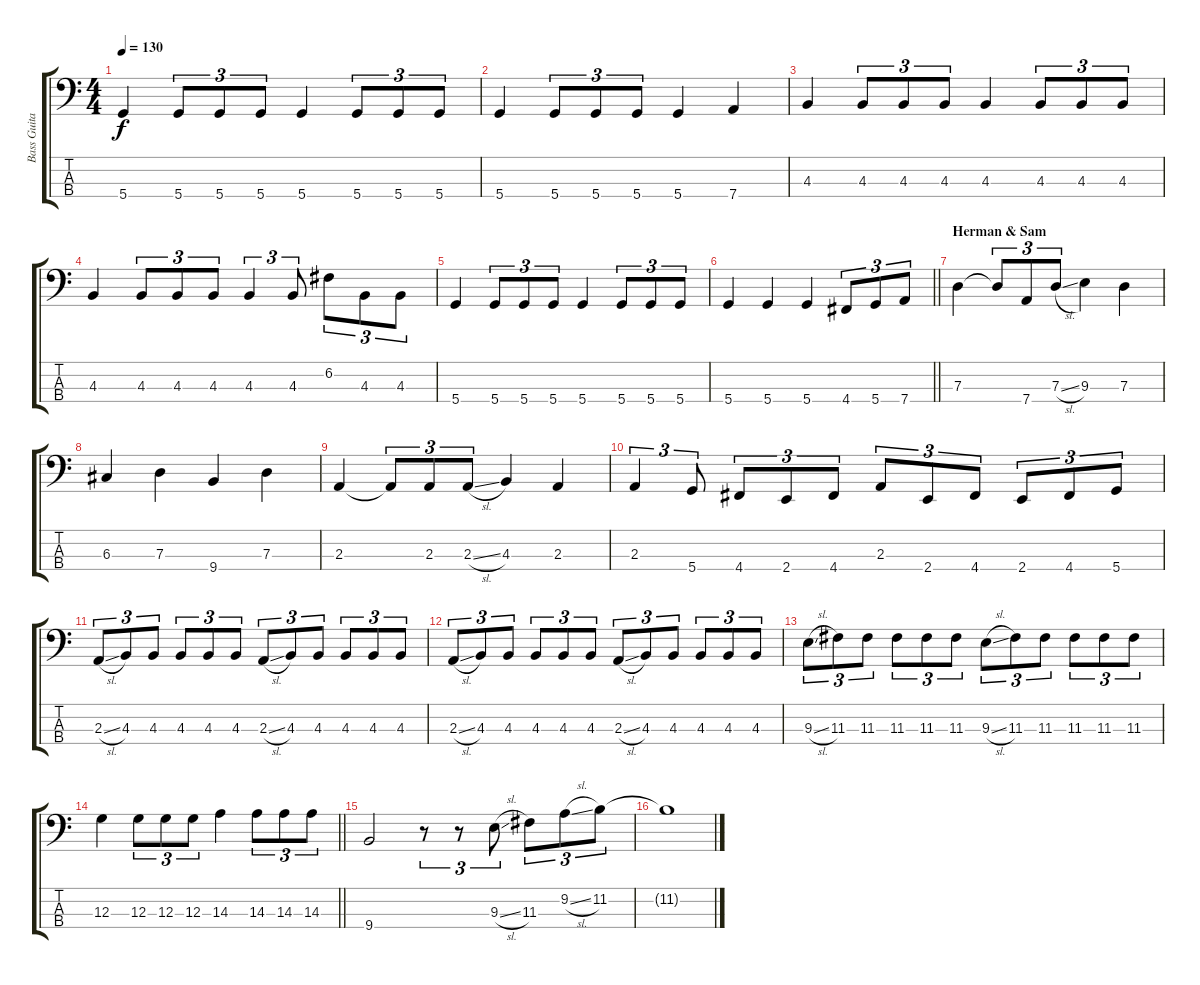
\track ("Bass Guitar - Frédéric Leclercq" "Bass Guita") {instrument electricbasspick}
\staff {score tabs}
\tuning (F2 C2 G1 D1) {hide}
\ts (4 4)
\tempo 130
\clef f4
\ks c
5.4.4{dy f} 5.4.8{tu (3 2)} 5.4.8{tu (3 2)} 5.4.8{tu (3 2)} 5.4.4 5.4.8{tu (3 2)} 5.4.8{tu (3 2)} 5.4.8{tu (3 2)} |
5.4.4 5.4.8{tu (3 2)} 5.4.8{tu (3 2)} 5.4.8{tu (3 2)} 5.4.4 7.4.4 |
4.3.4 4.3.8{tu (3 2)} 4.3.8{tu (3 2)} 4.3.8{tu (3 2)} 4.3.4 4.3.8{tu (3 2)} 4.3.8{tu (3 2)} 4.3.8{tu (3 2)} |
4.3.4 4.3.8{tu (3 2)} 4.3.8{tu (3 2)} 4.3.8{tu (3 2)} 4.3.4{tu (3 2)} 4.3.8{tu (3 2)} 6.2.8{tu (3 2)} 4.3.8{tu (3 2)} 4.3.8{tu (3 2)} |
5.4.4 5.4.8{tu (3 2)} 5.4.8{tu (3 2)} 5.4.8{tu (3 2)} 5.4.4 5.4.8{tu (3 2)} 5.4.8{tu (3 2)} 5.4.8{tu (3 2)} |
\barLineRight lightlight
5.4.4 5.4.4 5.4.4 4.4.8{tu (3 2)} 5.4.8{tu (3 2)} 7.4.8{tu (3 2)} |
\section ("" "Herman & Sam")
7.3.4 7.3{t}.8{tu (3 2)} 7.4.8{tu (3 2)} 7.3{sl}.8{tu (3 2)} 9.3.4 7.3.4 |
6.3.4 7.3.4 9.4.4 7.3.4 |
2.3.4 2.3{t}.8{tu (3 2)} 2.3.8{tu (3 2)} 2.3{sl}.8{tu (3 2)} 4.3.4 2.3.4 |
2.3.4{tu (3 2)} 5.4.8{tu (3 2)} 4.4.8{tu (3 2)} 2.4.8{tu (3 2)} 4.4.8{tu (3 2)} 2.3.8{tu (3 2)} 2.4.8{tu (3 2)} 4.4.8{tu (3 2)} 2.4.8{tu (3 2)} 4.4.8{tu (3 2)} 5.4.8{tu (3 2)} |
2.3{sl}.8{tu (3 2)} 4.3.8{tu (3 2)} 4.3.8{tu (3 2)} 4.3.8{tu (3 2)} 4.3.8{tu (3 2)} 4.3.8{tu (3 2)} 2.3{sl}.8{tu (3 2)} 4.3.8{tu (3 2)} 4.3.8{tu (3 2)} 4.3.8{tu (3 2)} 4.3.8{tu (3 2)} 4.3.8{tu (3 2)} |
2.3{sl}.8{tu (3 2)} 4.3.8{tu (3 2)} 4.3.8{tu (3 2)} 4.3.8{tu (3 2)} 4.3.8{tu (3 2)} 4.3.8{tu (3 2)} 2.3{sl}.8{tu (3 2)} 4.3.8{tu (3 2)} 4.3.8{tu (3 2)} 4.3.8{tu (3 2)} 4.3.8{tu (3 2)} 4.3.8{tu (3 2)} |
9.3{sl}.8{tu (3 2)} 11.3.8{tu (3 2)} 11.3.8{tu (3 2)} 11.3.8{tu (3 2)} 11.3.8{tu (3 2)} 11.3.8{tu (3 2)} 9.3{sl}.8{tu (3 2)} 11.3.8{tu (3 2)} 11.3.8{tu (3 2)} 11.3.8{tu (3 2)} 11.3.8{tu (3 2)} 11.3.8{tu (3 2)} |
\barLineRight lightlight
12.3.4 12.3.8{tu (3 2)} 12.3.8{tu (3 2)} 12.3.8{tu (3 2)} 14.3.4 14.3.8{tu (3 2)} 14.3.8{tu (3 2)} 14.3.8{tu (3 2)} |
9.4.2 r.8{tu (3 2)} r.8{tu (3 2)} 9.3{sl}.8{tu (3 2)} 11.3.8{tu (3 2)} 9.2{sl}.8{tu (3 2)} 11.2.8{tu (3 2)} |
11.2{t}.1
